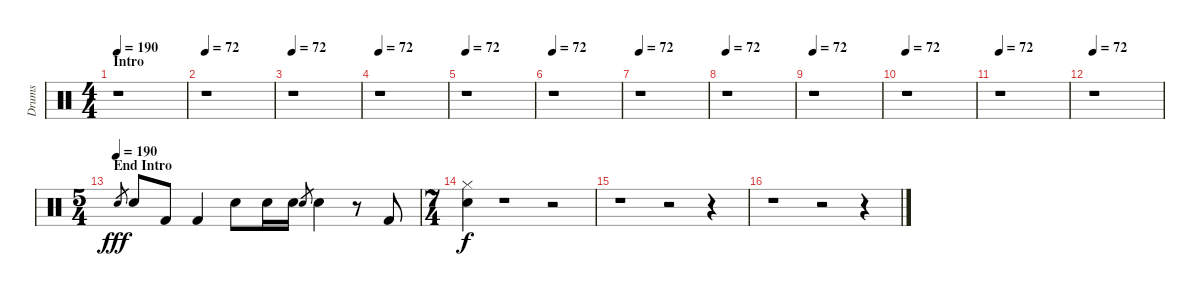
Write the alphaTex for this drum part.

\track ("Drums" "Drums") {instrument percussion}
\staff {score}
\articulation defaults
\ts (4 4)
\section ("" "Intro")
\tempo 190
\tempo 72
\tempo 71
\tempo 190
\clef neutral
\ks c
r.1{dy fff} |
\tempo 72
r.1 |
\tempo 72
r.1 |
\tempo 72
r.1 |
\tempo 72
r.1 |
\tempo 72
r.1 |
\tempo 72
r.1 |
\tempo 72
r.1 |
\tempo 72
r.1 |
\tempo 72
r.1 |
\tempo 72
r.1 |
\tempo 72
r.1 |
\ts (5 4)
\section ("" "End Intro")
\tempo (190)
"Snare (hit) 2".8{gr} "Snare (hit) 2".8{volume 12} "Kick (hit) 2".8 "Kick (hit) 2".4 "Snare (hit) 2".8 "Snare (hit) 2".16 "Snare (hit) 2".16 "Snare (hit) 2".8{gr} "Snare (hit) 2".4 r.8 "Kick (hit) 2".8 |
\ts (7 4)
("Snare (hit) 2" "Hi-Hat (closed)").4{dy f} r.1 r.2 |
r.1 r.2 r.4 |
r.1 r.2 r.4
